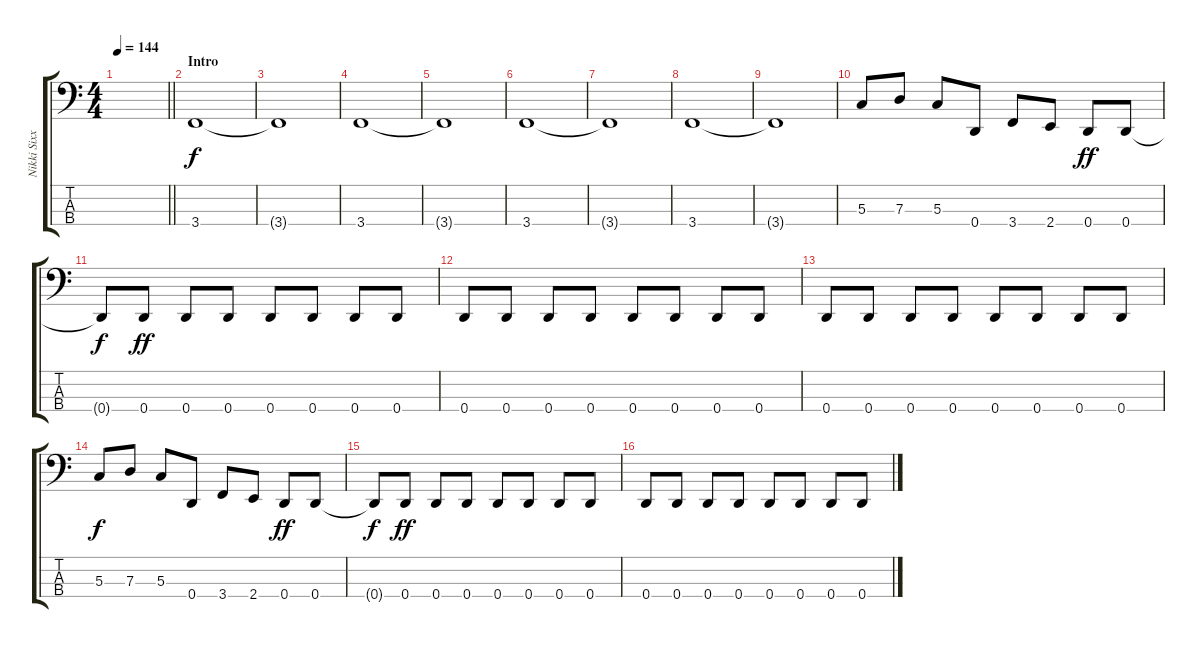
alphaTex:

\track ("Nikki Sixx" "Nikki Sixx") {instrument electricbasspick}
\staff {score tabs}
\tuning (F2 C2 G1 D1) {hide}
\ts (4 4)
\tempo 144
\clef f4
\barLineRight lightlight
\ks c
|
\section ("" "Intro")
3.4.1 |
3.4{t}.1 |
3.4.1 |
3.4{t}.1 |
3.4.1 |
3.4{t}.1 |
3.4.1 |
3.4{t}.1 |
5.3.8 7.3.8 5.3.8 0.4.8 3.4.8 2.4.8 0.4.8{dy ff} 0.4.8 |
0.4{t}.8{dy f} 0.4.8{dy ff} 0.4.8 0.4.8 0.4.8 0.4.8 0.4.8 0.4.8 |
0.4.8 0.4.8 0.4.8 0.4.8 0.4.8 0.4.8 0.4.8 0.4.8 |
0.4.8 0.4.8 0.4.8 0.4.8 0.4.8 0.4.8 0.4.8 0.4.8 |
5.3.8{dy f} 7.3.8 5.3.8 0.4.8 3.4.8 2.4.8 0.4.8{dy ff} 0.4.8 |
0.4{t}.8{dy f} 0.4.8{dy ff} 0.4.8 0.4.8 0.4.8 0.4.8 0.4.8 0.4.8 |
0.4.8 0.4.8 0.4.8 0.4.8 0.4.8 0.4.8 0.4.8 0.4.8
